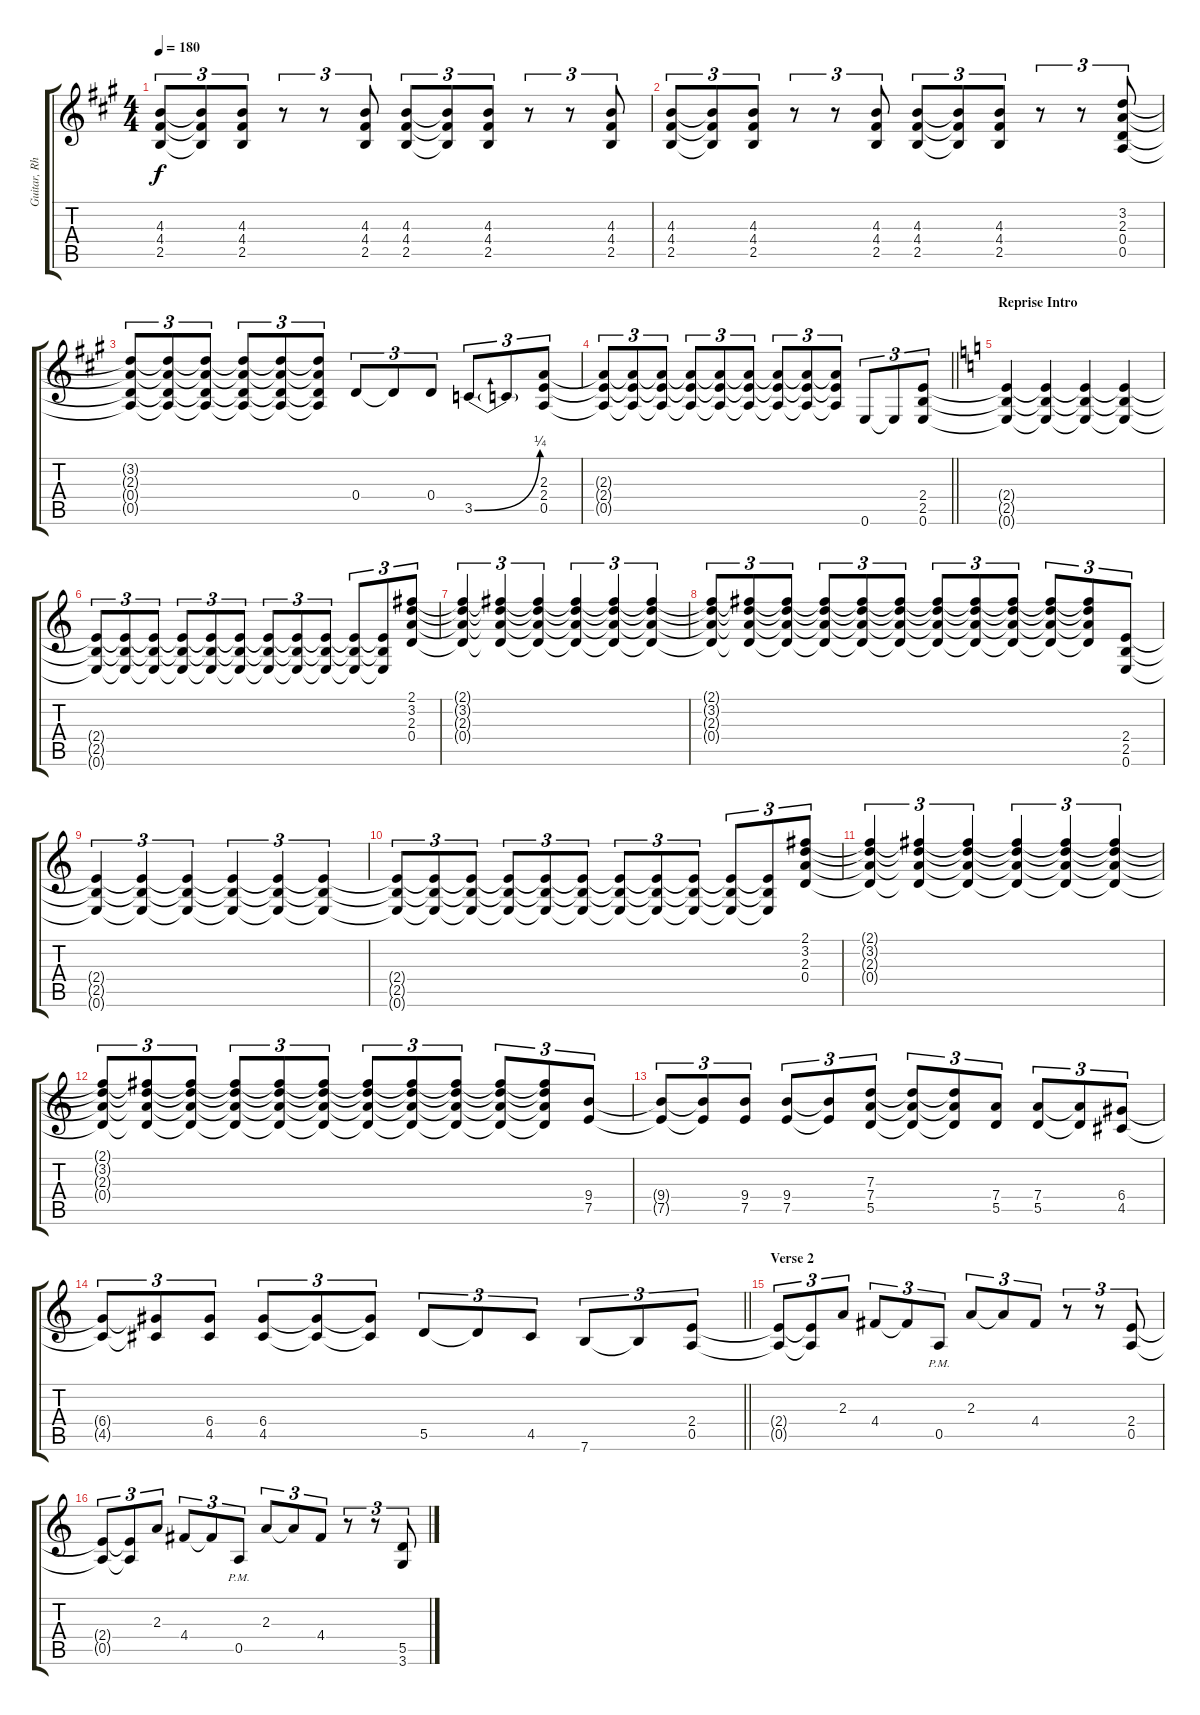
\track ("Guitar, Rhythm" "Guitar, Rh") {instrument overdrivenguitar}
\staff {score tabs}
\tuning (E4 B3 G3 D3 A2 E2) {hide}
\ts (4 4)
\tempo 180
\clef g2
\ks a
(4.3 4.4 2.5).8{tu (3 2) dy f} (4.3{t} 4.4{t} 2.5{t}).8{tu (3 2)} (4.3 4.4 2.5).8{tu (3 2)} r.8{tu (3 2)} r.8{tu (3 2)} (4.3 4.4 2.5).8{tu (3 2)} (4.3 4.4 2.5).8{tu (3 2)} (4.3{t} 4.4{t} 2.5{t}).8{tu (3 2)} (4.3 4.4 2.5).8{tu (3 2)} r.8{tu (3 2)} r.8{tu (3 2)} (4.3 4.4 2.5).8{tu (3 2)} |
(4.3 4.4 2.5).8{tu (3 2)} (4.3{t} 4.4{t} 2.5{t}).8{tu (3 2)} (4.3 4.4 2.5).8{tu (3 2)} r.8{tu (3 2)} r.8{tu (3 2)} (4.3 4.4 2.5).8{tu (3 2)} (4.3 4.4 2.5).8{tu (3 2)} (4.3{t} 4.4{t} 2.5{t}).8{tu (3 2)} (4.3 4.4 2.5).8{tu (3 2)} r.8{tu (3 2)} r.8{tu (3 2)} (3.2 2.3 0.4 0.5).8{tu (3 2)} |
(3.2{t} 2.3{t} 0.4{t} 0.5{t}).8{tu (3 2)} (3.2{t} 2.3{t} 0.4{t} 0.5{t}).8{tu (3 2)} (3.2{t} 2.3{t} 0.4{t} 0.5{t}).8{tu (3 2)} (3.2{t} 2.3{t} 0.4{t} 0.5{t}).8{tu (3 2)} (3.2{t} 2.3{t} 0.4{t} 0.5{t}).8{tu (3 2)} (3.2{t} 2.3{t} 0.4{t} 0.5{t}).8{tu (3 2)} 0.4.8{tu (3 2)} 0.4{t}.8{tu (3 2)} 0.4.8{tu (3 2)} 3.5{be (bend 0 0 60 1)}.8{tu (3 2)} 3.5{t}.8{tu (3 2)} (2.3 2.4 0.5).8{tu (3 2)} |
\barLineRight lightlight
(2.3{t} 2.4{t} 0.5{t}).8{tu (3 2)} (2.3{t} 2.4{t} 0.5{t}).8{tu (3 2)} (2.3{t} 2.4{t} 0.5{t}).8{tu (3 2)} (2.3{t} 2.4{t} 0.5{t}).8{tu (3 2)} (2.3{t} 2.4{t} 0.5{t}).8{tu (3 2)} (2.3{t} 2.4{t} 0.5{t}).8{tu (3 2)} (2.3{t} 2.4{t} 0.5{t}).8{tu (3 2)} (2.3{t} 2.4{t} 0.5{t}).8{tu (3 2)} (2.3{t} 2.4{t} 0.5{t}).8{tu (3 2)} 0.6.8{tu (3 2)} 0.6{t}.8{tu (3 2)} (2.4 2.5 0.6).8{tu (3 2)} |
\section ("" "Reprise Intro")
\ks c
(2.4{t} 2.5{t} 0.6{t}).4 (2.4{t} 2.5{t} 0.6{t}).4 (2.4{t} 2.5{t} 0.6{t}).4 (2.4{t} 2.5{t} 0.6{t}).4 |
(2.4{t} 2.5{t} 0.6{t}).8{tu (3 2)} (2.4{t} 2.5{t} 0.6{t}).8{tu (3 2)} (2.4{t} 2.5{t} 0.6{t}).8{tu (3 2)} (2.4{t} 2.5{t} 0.6{t}).8{tu (3 2)} (2.4{t} 2.5{t} 0.6{t}).8{tu (3 2)} (2.4{t} 2.5{t} 0.6{t}).8{tu (3 2)} (2.4{t} 2.5{t} 0.6{t}).8{tu (3 2)} (2.4{t} 2.5{t} 0.6{t}).8{tu (3 2)} (2.4{t} 2.5{t} 0.6{t}).8{tu (3 2)} (2.4{t} 2.5{t} 0.6{t}).8{tu (3 2)} (2.4{t} 2.5{t} 0.6{t}).8{tu (3 2)} (2.1 3.2 2.3 0.4).8{tu (3 2)} |
(2.1{t} 3.2{t} 2.3{t} 0.4{t}).4{tu (3 2)} (2.1{t} 3.2{t} 2.3{t} 0.4{t}).4{tu (3 2)} (2.1{t} 3.2{t} 2.3{t} 0.4{t}).4{tu (3 2)} (2.1{t} 3.2{t} 2.3{t} 0.4{t}).4{tu (3 2)} (2.1{t} 3.2{t} 2.3{t} 0.4{t}).4{tu (3 2)} (2.1{t} 3.2{t} 2.3{t} 0.4{t}).4{tu (3 2)} |
(2.1{t} 3.2{t} 2.3{t} 0.4{t}).8{tu (3 2)} (2.1{t} 3.2{t} 2.3{t} 0.4{t}).8{tu (3 2)} (2.1{t} 3.2{t} 2.3{t} 0.4{t}).8{tu (3 2)} (2.1{t} 3.2{t} 2.3{t} 0.4{t}).8{tu (3 2)} (2.1{t} 3.2{t} 2.3{t} 0.4{t}).8{tu (3 2)} (2.1{t} 3.2{t} 2.3{t} 0.4{t}).8{tu (3 2)} (2.1{t} 3.2{t} 2.3{t} 0.4{t}).8{tu (3 2)} (2.1{t} 3.2{t} 2.3{t} 0.4{t}).8{tu (3 2)} (2.1{t} 3.2{t} 2.3{t} 0.4{t}).8{tu (3 2)} (2.1{t} 3.2{t} 2.3{t} 0.4{t}).8{tu (3 2)} (2.1{t} 3.2{t} 2.3{t} 0.4{t}).8{tu (3 2)} (2.4 2.5 0.6).8{tu (3 2)} |
(2.4{t} 2.5{t} 0.6{t}).4{tu (3 2)} (2.4{t} 2.5{t} 0.6{t}).4{tu (3 2)} (2.4{t} 2.5{t} 0.6{t}).4{tu (3 2)} (2.4{t} 2.5{t} 0.6{t}).4{tu (3 2)} (2.4{t} 2.5{t} 0.6{t}).4{tu (3 2)} (2.4{t} 2.5{t} 0.6{t}).4{tu (3 2)} |
(2.4{t} 2.5{t} 0.6{t}).8{tu (3 2)} (2.4{t} 2.5{t} 0.6{t}).8{tu (3 2)} (2.4{t} 2.5{t} 0.6{t}).8{tu (3 2)} (2.4{t} 2.5{t} 0.6{t}).8{tu (3 2)} (2.4{t} 2.5{t} 0.6{t}).8{tu (3 2)} (2.4{t} 2.5{t} 0.6{t}).8{tu (3 2)} (2.4{t} 2.5{t} 0.6{t}).8{tu (3 2)} (2.4{t} 2.5{t} 0.6{t}).8{tu (3 2)} (2.4{t} 2.5{t} 0.6{t}).8{tu (3 2)} (2.4{t} 2.5{t} 0.6{t}).8{tu (3 2)} (2.4{t} 2.5{t} 0.6{t}).8{tu (3 2)} (2.1 3.2 2.3 0.4).8{tu (3 2)} |
(2.1{t} 3.2{t} 2.3{t} 0.4{t}).4{tu (3 2)} (2.1{t} 3.2{t} 2.3{t} 0.4{t}).4{tu (3 2)} (2.1{t} 3.2{t} 2.3{t} 0.4{t}).4{tu (3 2)} (2.1{t} 3.2{t} 2.3{t} 0.4{t}).4{tu (3 2)} (2.1{t} 3.2{t} 2.3{t} 0.4{t}).4{tu (3 2)} (2.1{t} 3.2{t} 2.3{t} 0.4{t}).4{tu (3 2)} |
(2.1{t} 3.2{t} 2.3{t} 0.4{t}).8{tu (3 2)} (2.1{t} 3.2{t} 2.3{t} 0.4{t}).8{tu (3 2)} (2.1{t} 3.2{t} 2.3{t} 0.4{t}).8{tu (3 2)} (2.1{t} 3.2{t} 2.3{t} 0.4{t}).8{tu (3 2)} (2.1{t} 3.2{t} 2.3{t} 0.4{t}).8{tu (3 2)} (2.1{t} 3.2{t} 2.3{t} 0.4{t}).8{tu (3 2)} (2.1{t} 3.2{t} 2.3{t} 0.4{t}).8{tu (3 2)} (2.1{t} 3.2{t} 2.3{t} 0.4{t}).8{tu (3 2)} (2.1{t} 3.2{t} 2.3{t} 0.4{t}).8{tu (3 2)} (2.1{t} 3.2{t} 2.3{t} 0.4{t}).8{tu (3 2)} (2.1{t} 3.2{t} 2.3{t} 0.4{t}).8{tu (3 2)} (9.4 7.5).8{tu (3 2)} |
(9.4{t} 7.5{t}).8{tu (3 2)} (9.4{t} 7.5{t}).8{tu (3 2)} (9.4 7.5).8{tu (3 2)} (9.4 7.5).8{tu (3 2)} (9.4{t} 7.5{t}).8{tu (3 2)} (7.3 7.4 5.5).8{tu (3 2)} (7.3{t} 7.4{t} 5.5{t}).8{tu (3 2)} (7.3{t} 7.4{t} 5.5{t}).8{tu (3 2)} (7.4 5.5).8{tu (3 2)} (7.4 5.5).8{tu (3 2)} (7.4{t} 5.5{t}).8{tu (3 2)} (6.4 4.5).8{tu (3 2)} |
\barLineRight lightlight
(6.4{t} 4.5{t}).8{tu (3 2)} (6.4{t} 4.5{t}).8{tu (3 2)} (6.4 4.5).8{tu (3 2)} (6.4 4.5).8{tu (3 2)} (6.4{t} 4.5{t}).8{tu (3 2)} (6.4{t} 4.5{t}).8{tu (3 2)} 5.5.8{tu (3 2)} 5.5{t}.8{tu (3 2)} 4.5.8{tu (3 2)} 7.6.8{tu (3 2)} 7.6{t}.8{tu (3 2)} (2.4 0.5).8{tu (3 2)} |
\section ("" "Verse 2")
(2.4{t} 0.5{t}).8{tu (3 2)} (2.4{t} 0.5{t}).8{tu (3 2)} 2.3.8{tu (3 2)} 4.4.8{tu (3 2)} 4.4{t}.8{tu (3 2)} 0.5{pm}.8{tu (3 2)} 2.3.8{tu (3 2)} 2.3{t}.8{tu (3 2)} 4.4.8{tu (3 2)} r.8{tu (3 2)} r.8{tu (3 2)} (2.4 0.5).8{tu (3 2)} |
(2.4{t} 0.5{t}).8{tu (3 2)} (2.4{t} 0.5{t}).8{tu (3 2)} 2.3.8{tu (3 2)} 4.4.8{tu (3 2)} 4.4{t}.8{tu (3 2)} 0.5{pm}.8{tu (3 2)} 2.3.8{tu (3 2)} 2.3{t}.8{tu (3 2)} 4.4.8{tu (3 2)} r.8{tu (3 2)} r.8{tu (3 2)} (5.5 3.6).8{tu (3 2)}
